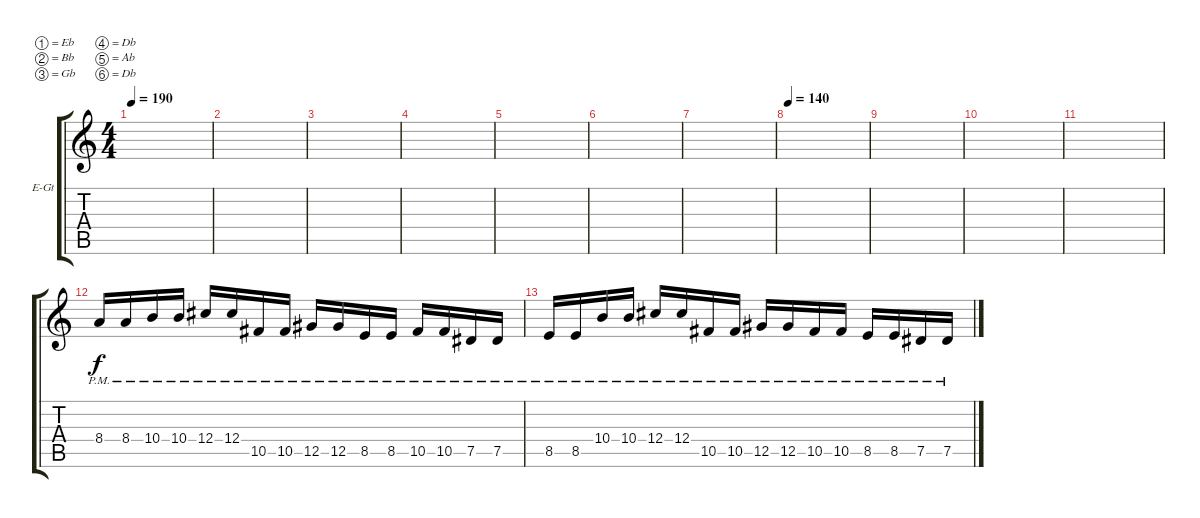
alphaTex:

\defaultSystemsLayout 4
\bracketExtendMode groupsimilarinstruments
\firstSystemTrackNameOrientation horizontal
\otherSystemsTrackNameOrientation horizontal
\track ("Electric Guitar" "E-Gt") {instrument distortionguitar}
\staff {score tabs}
\tuning (Eb4 Bb3 Gb3 Db3 Ab2 Db2)
\ts (4 4)
\tempo 190
\clef g2
\ks c
|
|
|
|
|
|
|
\tempo 140
|
|
|
|
8.4{pm}.16 8.4{pm}.16 10.4{pm}.16 10.4{pm}.16 12.4{pm}.16 12.4{pm}.16 10.5{pm}.16 10.5{pm}.16 12.5{pm}.16 12.5{pm}.16 8.5{pm}.16 8.5{pm}.16 10.5{pm}.16 10.5{pm}.16 7.5{pm}.16 7.5{pm}.16 |
8.5{pm}.16 8.5{pm}.16 10.4{pm}.16 10.4{pm}.16 12.4{pm}.16 12.4{pm}.16 10.5{pm}.16 10.5{pm}.16 12.5{pm}.16 12.5{pm}.16 10.5{pm}.16 10.5{pm}.16 8.5{pm}.16 8.5{pm}.16 7.5{pm}.16 7.5{pm}.16
